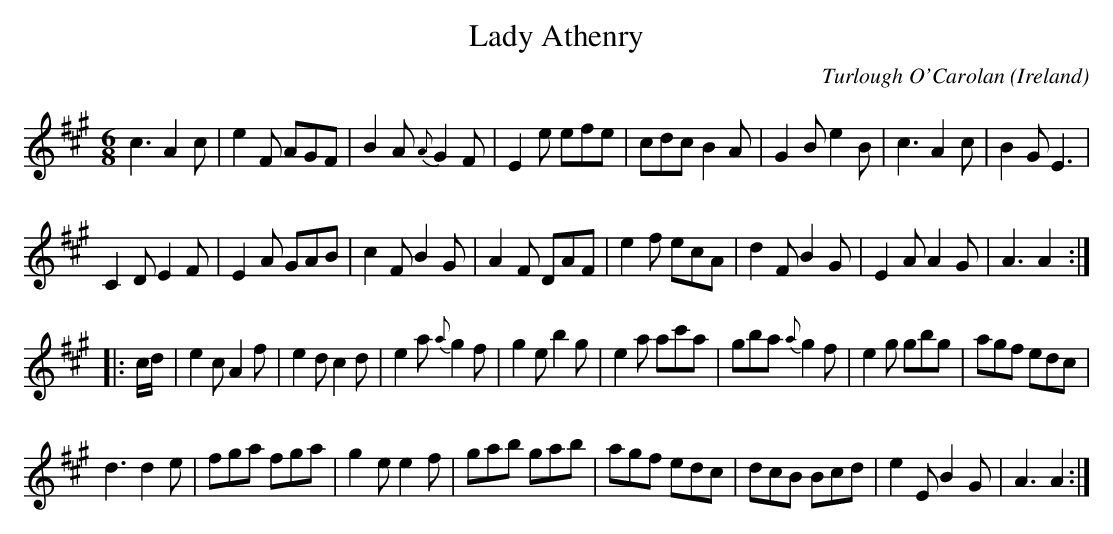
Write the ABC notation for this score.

X:1
T:Lady Athenry
O:Ireland
M:6/8
C:Turlough O'Carolan
K:A
c3 A2c|e2F AGF|B2A {A}G2F|E2e efe|\
cdc B2A|G2B e2B|c3 A2c|B2G E3|
C2D E2F|E2A GAB|c2F B2G|A2F DAF|\
e2f ecA|d2F B2G|E2A A2G|A3 A2::
c/d/|\
e2c A2f|e2d c2d|e2a {a}g2f|g2e b2g|\
e2a ac'a|gba {a}g2f|e2g gbg|agf edc|
d3 d2e|fga fga|g2e e2f|gab gab|\
agf edc|dcB Bcd|e2E B2G|A3 A2:|
